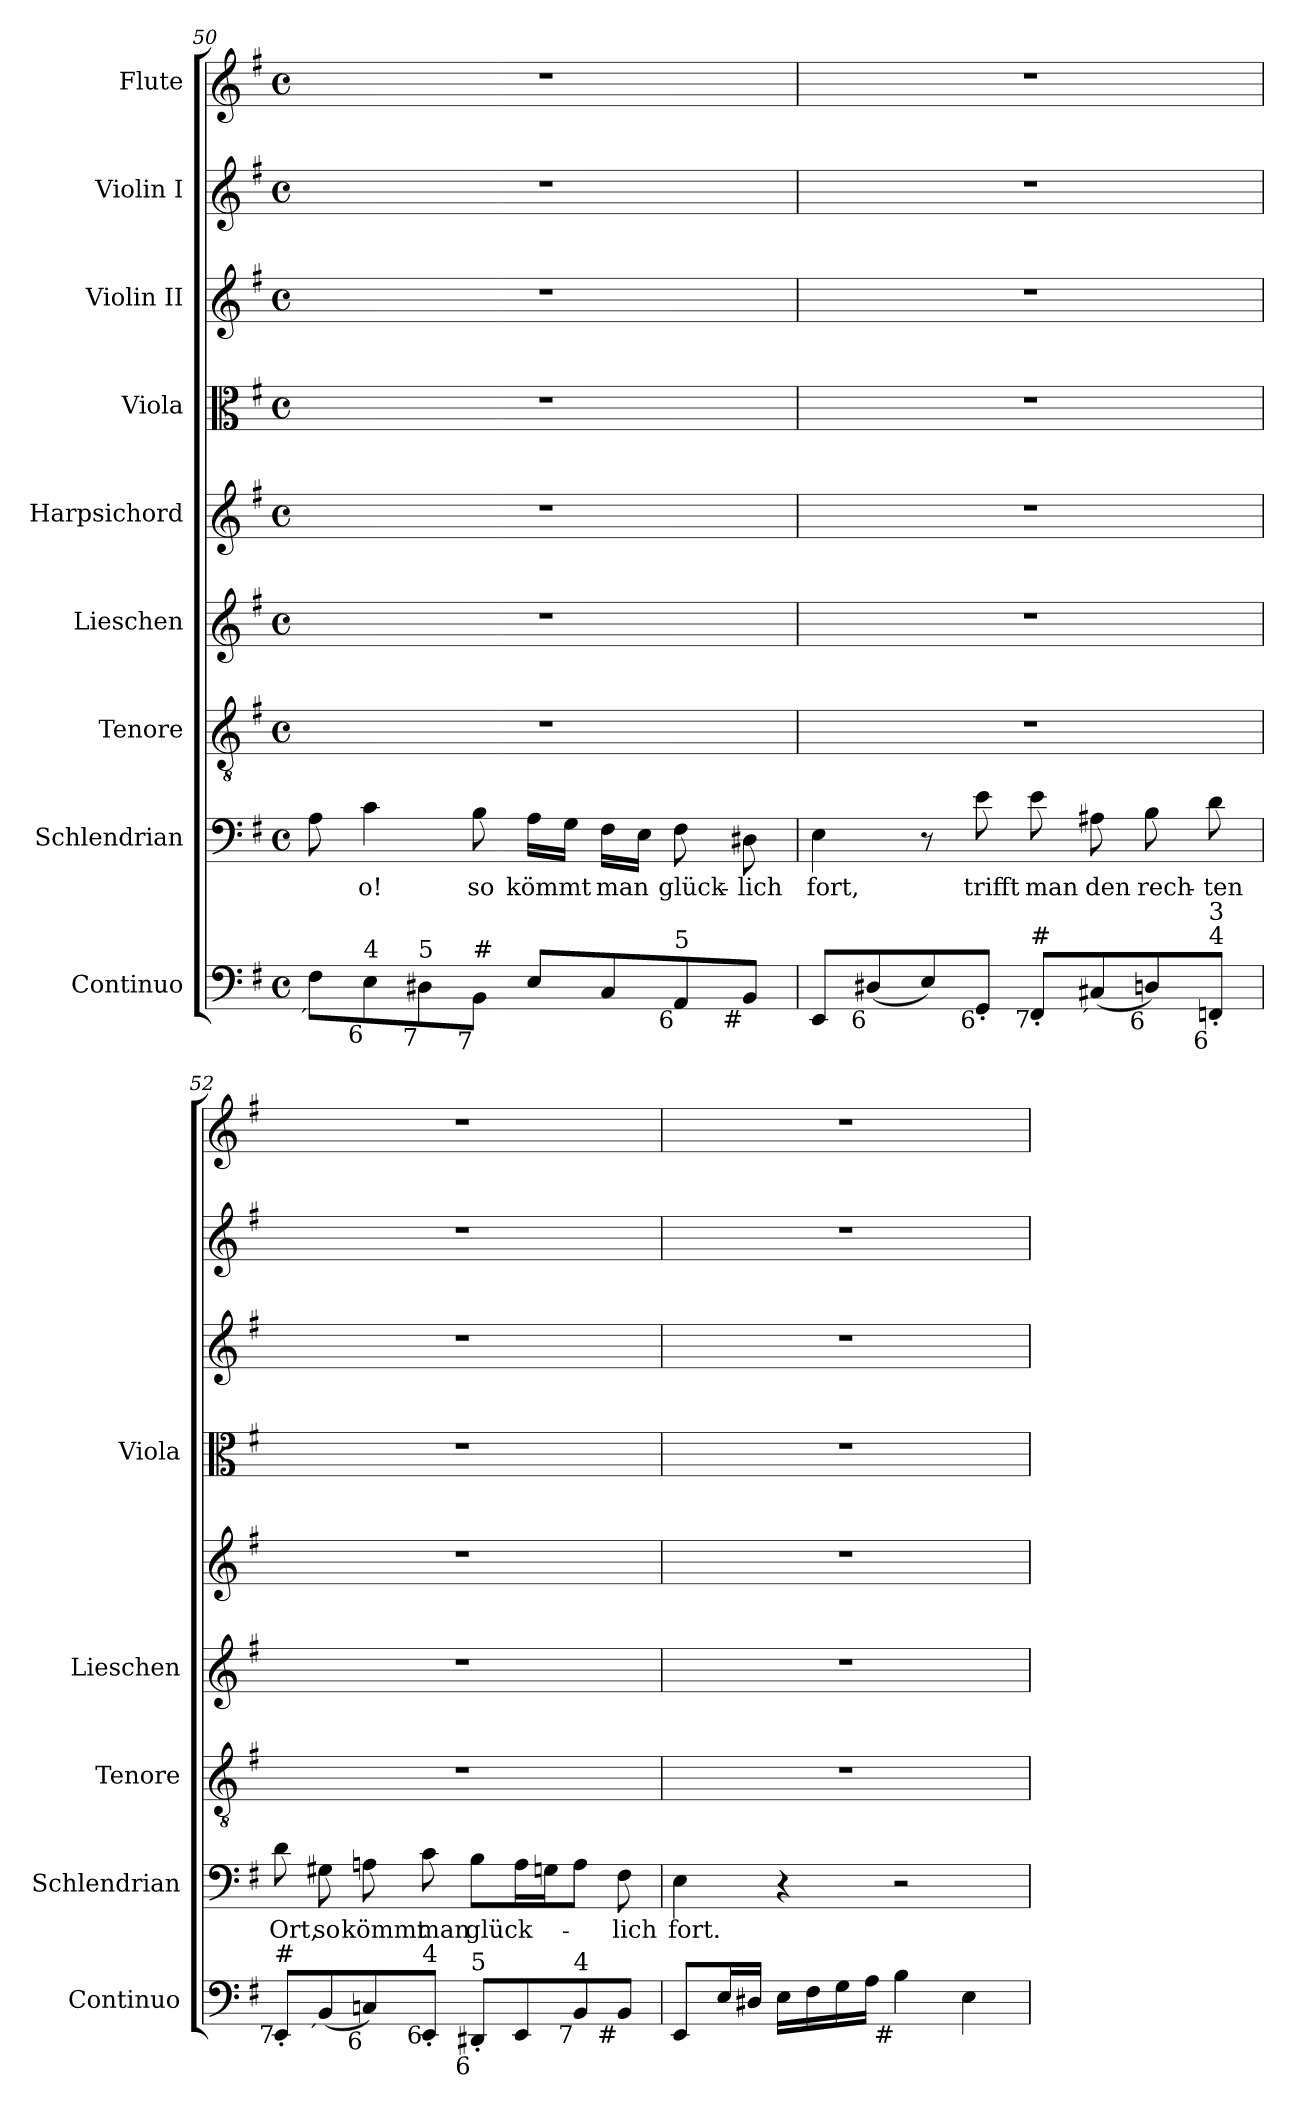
**kern	**kern	**text	**kern	**kern	**kern	**kern	**kern	**kern	**kern
*part9	*part8	*part8	*part7	*part6	*part5	*part4	*part3	*part2	*part1
*staff9	*staff8	*staff8	*staff7	*staff6	*staff5	*staff4	*staff3	*staff2	*staff1
*I"Continuo	*I"Schlendrian	*	*I"Tenore	*I"Lieschen	*I"Harpsichord	*I"Viola	*I"Violin II	*I"Violin I	*I"Flute
*I'Continuo	*I'Schlendrian	*	*I'Tenore	*I'Lieschen	*	*I'Viola	*	*	*
!!LO:LB:g=z
*clefF4	*clefF4	*	*clefGv2	*clefG2	*clefG2	*clefC3	*clefG2	*clefG2	*clefG2
*	*	*	*ITrd7c12	*	*	*	*	*	*
*k[f#]	*k[f#]	*	*k[f#]	*k[f#]	*k[f#]	*k[f#]	*k[f#]	*k[f#]	*k[f#]
*G:	*G:	*	*G:	*G:	*G:	*G:	*G:	*G:	*G:
*M4/4	*M4/4	*	*M4/4	*M4/4	*M4/4	*M4/4	*M4/4	*M4/4	*M4/4
*met(c)	*met(c)	*	*met(c)	*met(c)	*met(c)	*met(c)	*met(c)	*met(c)	*met(c)
=50	=50	=50	=50	=50	=50	=50	=50	=50	=50
!LO:TX:b:rj:t=´	!	!	!	!	!	!	!	!	!
8F#i\L	8Ai\	.	1r	1r	1r	1r	1r	1r	1r
!LO:TX:b:rj:t=6	!	!	!	!	!	!	!	!	!
!LO:TX:t=4	!	!	!	!	!	!	!	!	!
!	!	!LO:LY:b:color=#000000	!	!	!	!	!	!	!
8Ei\	4ci\	o!	.	.	.	.	.	.	.
!LO:TX:b:rj:t=7	!	!	!	!	!	!	!	!	!
!LO:TX:t=5	!	!	!	!	!	!	!	!	!
8D#Xi\	.	.	.	.	.	.	.	.	.
!LO:TX:b:rj:t=7	!	!	!	!	!	!	!	!	!
!LO:TX:t=#	!	!	!	!	!	!	!	!	!
!	!	!LO:LY:b:color=#000000	!	!	!	!	!	!	!
8BBi\J	8Bi\	so	.	.	.	.	.	.	.
!	!	!LO:LY:b:color=#000000	!	!	!	!	!	!	!
8Ei/L	16Ai\LL	kömmt	.	.	.	.	.	.	.
.	16Gi\JJ	.	.	.	.	.	.	.	.
!	!	!LO:LY:b:color=#000000	!	!	!	!	!	!	!
8Ci/	16F#i\LL	man	.	.	.	.	.	.	.
.	16Ei\JJ	.	.	.	.	.	.	.	.
!LO:TX:b:rj:t=6	!	!	!	!	!	!	!	!	!
!LO:TX:t=5	!	!	!	!	!	!	!	!	!
!	!	!LO:LY:b:color=#000000	!	!	!	!	!	!	!
8AAi/	8F#i\	glück-	.	.	.	.	.	.	.
!LO:TX:b:rj:t=#	!	!	!	!	!	!	!	!	!
!	!	!LO:LY:b:color=#000000	!	!	!	!	!	!	!
8BBi/J	8D#Xi\	-lich	.	.	.	.	.	.	.
=51	=51	=51	=51	=51	=51	=51	=51	=51	=51
!	!	!LO:LY:b:color=#000000	!	!	!	!	!	!	!
8EEi/L	4Ei\	fort,	1r	1r	1r	1r	1r	1r	1r
!LO:TX:b:rj:t=6	!	!	!	!	!	!	!	!	!
(8D#Xi/	.	.	.	.	.	.	.	.	.
8Ei/)	8r	.	.	.	.	.	.	.	.
!LO:TX:b:rj:t=6	!	!	!	!	!	!	!	!	!
!	!	!LO:LY:b:color=#000000	!	!	!	!	!	!	!
8GG'i/J	8ei\	trifft	.	.	.	.	.	.	.
!LO:TX:b:rj:t=7	!	!	!	!	!	!	!	!	!
!LO:TX:t=#	!	!	!	!	!	!	!	!	!
!	!	!LO:LY:b:color=#000000	!	!	!	!	!	!	!
8FF#'i/L	8ei\	man	.	.	.	.	.	.	.
!LO:TX:b:rj:t=´	!	!	!	!	!	!	!	!	!
!	!	!LO:LY:b:color=#000000	!	!	!	!	!	!	!
(8C#Xi/	8A#Xi\	den	.	.	.	.	.	.	.
!LO:TX:b:rj:t=6	!	!	!	!	!	!	!	!	!
!	!	!LO:LY:b:color=#000000	!	!	!	!	!	!	!
8Dni/)	8Bi\	rech-	.	.	.	.	.	.	.
!LO:TX:b:rj:t=6	!	!	!	!	!	!	!	!	!
!LO:TX:t=4	!	!	!	!	!	!	!	!	!
!LO:TX:t=3	!	!	!	!	!	!	!	!	!
!	!	!LO:LY:b:color=#000000	!	!	!	!	!	!	!
8FFn'i/J	8di\	-ten	.	.	.	.	.	.	.
=52	=52	=52	=52	=52	=52	=52	=52	=52	=52
!LO:TX:b:rj:t=7	!	!	!	!	!	!	!	!	!
!LO:TX:t=#	!	!	!	!	!	!	!	!	!
!	!	!LO:LY:b:color=#000000	!	!	!	!	!	!	!
8EE'i/L	8di\	Ort,	1r	1r	1r	1r	1r	1r	1r
!LO:TX:b:rj:t=´	!	!	!	!	!	!	!	!	!
!	!	!LO:LY:b:color=#000000	!	!	!	!	!	!	!
(8BBi/	8G#Xi\	so	.	.	.	.	.	.	.
!LO:TX:b:rj:t=6	!	!	!	!	!	!	!	!	!
!	!	!LO:LY:b:color=#000000	!	!	!	!	!	!	!
8Cni/)	8Ani\	kömmt	.	.	.	.	.	.	.
!LO:TX:b:rj:t=6	!	!	!	!	!	!	!	!	!
!LO:TX:t=4	!	!	!	!	!	!	!	!	!
!	!	!LO:LY:b:color=#000000	!	!	!	!	!	!	!
8EE'i/J	8ci\	man	.	.	.	.	.	.	.
!LO:TX:b:rj:t=6	!	!	!	!	!	!	!	!	!
!LO:TX:t=5	!	!	!	!	!	!	!	!	!
!	!	!LO:LY:b:color=#000000	!	!	!	!	!	!	!
8DD#X'i/L	8Bi\L	glück-	.	.	.	.	.	.	.
8EEi/	16Ai\L	.	.	.	.	.	.	.	.
.	16Gni\J	.	.	.	.	.	.	.	.
!LO:TX:b:rj:t=7	!	!	!	!	!	!	!	!	!
!LO:TX:t=4	!	!	!	!	!	!	!	!	!
8BBi/	8Ai\J	.	.	.	.	.	.	.	.
!LO:TX:b:rj:t=#	!	!	!	!	!	!	!	!	!
!	!	!LO:LY:b:color=#000000	!	!	!	!	!	!	!
8BBi/J	8F#i\	-lich	.	.	.	.	.	.	.
=53	=53	=53	=53	=53	=53	=53	=53	=53	=53
!	!	!LO:LY:b:color=#000000	!	!	!	!	!	!	!
8EEi/L	4Ei\	fort.	1r	1r	1r	1r	1r	1r	1r
16Ei/L	.	.	.	.	.	.	.	.	.
16D#Xi/JJ	.	.	.	.	.	.	.	.	.
16Ei\LL	4r	.	.	.	.	.	.	.	.
16F#i\	.	.	.	.	.	.	.	.	.
16Gi\	.	.	.	.	.	.	.	.	.
16Ai\JJ	.	.	.	.	.	.	.	.	.
!LO:TX:b:rj:t=#	!	!	!	!	!	!	!	!	!
4Bi\	2r	.	.	.	.	.	.	.	.
4Ei\	.	.	.	.	.	.	.	.	.
=	=	=	=	=	=	=	=	=	=
*-	*-	*-	*-	*-	*-	*-	*-	*-	*-
